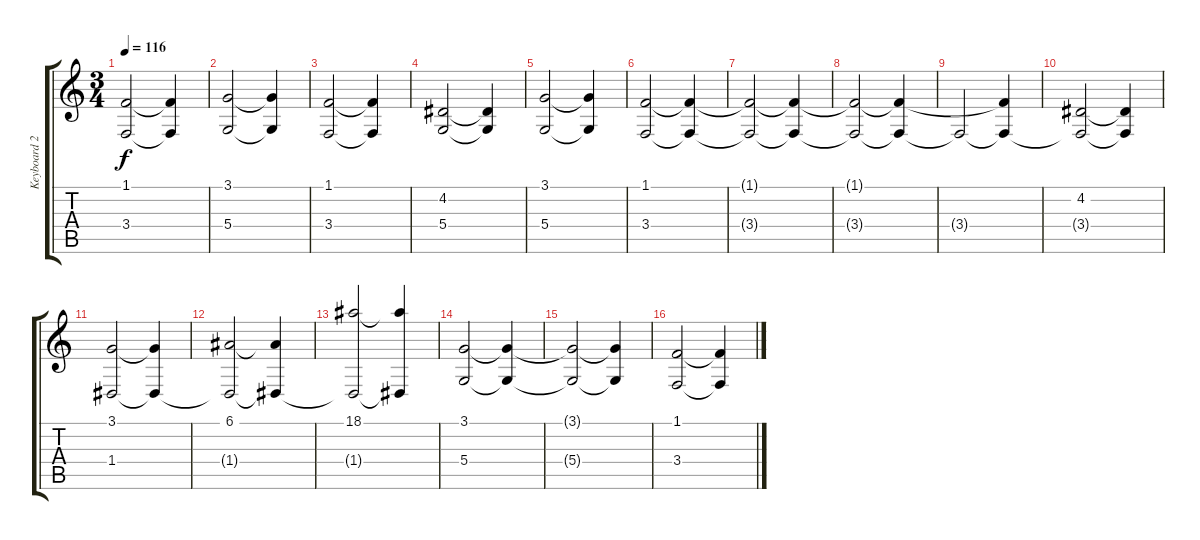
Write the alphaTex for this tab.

\track ("Keyboard 2" "Keyboard 2") {instrument tremolostrings}
\staff {score tabs}
\tuning (E4 B3 G3 D3 A2 E2) {hide}
\ts (3 4)
\tempo 116
\clef g2
\ks c
(1.1{t} 3.4{t}).2{dy f} (1.1{t} 3.4{t}).4 |
(3.1 5.4).2 (3.1{t} 5.4{t}).4 |
(1.1 3.4).2 (1.1{t} 3.4{t}).4 |
(4.2 5.4).2 (4.2{t} 5.4{t}).4 |
(3.1 5.4).2 (3.1{t} 5.4{t}).4 |
(1.1 3.4).2 (1.1{t} 3.4{t}).4 |
(1.1{t} 3.4{t}).2 (1.1{t} 3.4{t}).4 |
(1.1{t} 3.4{t}).2 (1.1{t} 3.4{t}).4 |
3.4{t}.2 (1.1{t} 3.4{t}).4 |
(4.2 3.4{t}).2 (4.2{t} 3.4{t}).4 |
(3.1 1.4).2 (3.1{t} 1.4{t}).4 |
(6.1 1.4{t}).2 (6.1{t} 1.4{t}).4 |
(18.1 1.4{t}).2 (18.1{t} 1.4{t}).4 |
(3.1 5.4).2 (3.1{t} 5.4{t}).4 |
(3.1{t} 5.4{t}).2 (3.1{t} 5.4{t}).4 |
(1.1 3.4).2 (1.1{t} 3.4{t}).4
